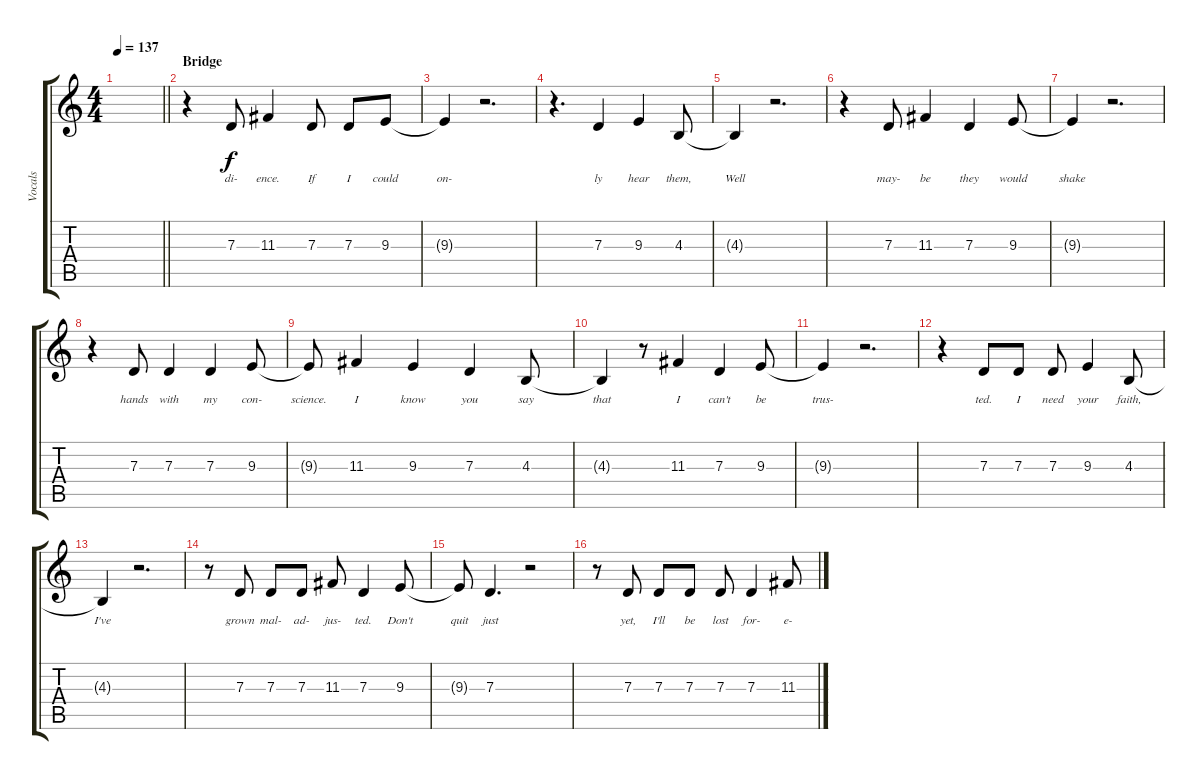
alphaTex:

\track ("Vocals" "Vocals") {instrument flute}
\staff {score tabs}
\tuning (E4 B3 G3 D3 A2 D2) {hide}
\ts (4 4)
\tempo 137
\clef g2
\barLineRight lightlight
\ks c
|
\section ("" "Bridge")
r.4 7.3.8{lyrics (0 "di-") lyrics (1 "") lyrics (2 "") lyrics (3 "") lyrics (4 "")} 11.3.4{lyrics (0 "ence.") lyrics (1 "") lyrics (2 "") lyrics (3 "") lyrics (4 "")} 7.3.8{lyrics (0 "If") lyrics (1 "") lyrics (2 "") lyrics (3 "") lyrics (4 "")} 7.3.8{lyrics (0 "I") lyrics (1 "") lyrics (2 "") lyrics (3 "") lyrics (4 "")} 9.3.8{lyrics (0 "could") lyrics (1 "") lyrics (2 "") lyrics (3 "") lyrics (4 "")} |
9.3{t}.4{lyrics (0 "on-") lyrics (1 "") lyrics (2 "") lyrics (3 "") lyrics (4 "")} r.2{d} |
r.4{d} 7.3.4{lyrics (0 "ly") lyrics (1 "") lyrics (2 "") lyrics (3 "") lyrics (4 "")} 9.3.4{lyrics (0 "hear") lyrics (1 "") lyrics (2 "") lyrics (3 "") lyrics (4 "")} 4.3.8{lyrics (0 "them,") lyrics (1 "") lyrics (2 "") lyrics (3 "") lyrics (4 "")} |
4.3{t}.4{lyrics (0 "Well") lyrics (1 "") lyrics (2 "") lyrics (3 "") lyrics (4 "")} r.2{d} |
r.4 7.3.8{lyrics (0 "may-") lyrics (1 "") lyrics (2 "") lyrics (3 "") lyrics (4 "")} 11.3.4{lyrics (0 "be") lyrics (1 "") lyrics (2 "") lyrics (3 "") lyrics (4 "")} 7.3.4{lyrics (0 "they") lyrics (1 "") lyrics (2 "") lyrics (3 "") lyrics (4 "")} 9.3.8{lyrics (0 "would") lyrics (1 "") lyrics (2 "") lyrics (3 "") lyrics (4 "")} |
9.3{t}.4{lyrics (0 "shake") lyrics (1 "") lyrics (2 "") lyrics (3 "") lyrics (4 "")} r.2{d} |
r.4 7.3.8{lyrics (0 "hands") lyrics (1 "") lyrics (2 "") lyrics (3 "") lyrics (4 "")} 7.3.4{lyrics (0 "with") lyrics (1 "") lyrics (2 "") lyrics (3 "") lyrics (4 "")} 7.3.4{lyrics (0 "my") lyrics (1 "") lyrics (2 "") lyrics (3 "") lyrics (4 "")} 9.3.8{lyrics (0 "con-") lyrics (1 "") lyrics (2 "") lyrics (3 "") lyrics (4 "")} |
9.3{t}.8{lyrics (0 "science.") lyrics (1 "") lyrics (2 "") lyrics (3 "") lyrics (4 "")} 11.3.4{lyrics (0 "I") lyrics (1 "") lyrics (2 "") lyrics (3 "") lyrics (4 "")} 9.3.4{lyrics (0 "know") lyrics (1 "") lyrics (2 "") lyrics (3 "") lyrics (4 "")} 7.3.4{lyrics (0 "you") lyrics (1 "") lyrics (2 "") lyrics (3 "") lyrics (4 "")} 4.3.8{lyrics (0 "say") lyrics (1 "") lyrics (2 "") lyrics (3 "") lyrics (4 "")} |
4.3{t}.4{lyrics (0 "that") lyrics (1 "") lyrics (2 "") lyrics (3 "") lyrics (4 "")} r.8 11.3.4{lyrics (0 "I") lyrics (1 "") lyrics (2 "") lyrics (3 "") lyrics (4 "")} 7.3.4{lyrics (0 "can't") lyrics (1 "") lyrics (2 "") lyrics (3 "") lyrics (4 "")} 9.3.8{lyrics (0 "be") lyrics (1 "") lyrics (2 "") lyrics (3 "") lyrics (4 "")} |
9.3{t}.4{lyrics (0 "trus-") lyrics (1 "") lyrics (2 "") lyrics (3 "") lyrics (4 "")} r.2{d} |
r.4 7.3.8{lyrics (0 "ted.") lyrics (1 "") lyrics (2 "") lyrics (3 "") lyrics (4 "")} 7.3.8{lyrics (0 "I") lyrics (1 "") lyrics (2 "") lyrics (3 "") lyrics (4 "")} 7.3.8{lyrics (0 "need") lyrics (1 "") lyrics (2 "") lyrics (3 "") lyrics (4 "")} 9.3.4{lyrics (0 "your") lyrics (1 "") lyrics (2 "") lyrics (3 "") lyrics (4 "")} 4.3.8{lyrics (0 "faith,") lyrics (1 "") lyrics (2 "") lyrics (3 "") lyrics (4 "")} |
4.3{t}.4{lyrics (0 "I've") lyrics (1 "") lyrics (2 "") lyrics (3 "") lyrics (4 "")} r.2{d} |
r.8 7.3.8{lyrics (0 "grown") lyrics (1 "") lyrics (2 "") lyrics (3 "") lyrics (4 "")} 7.3.8{lyrics (0 "mal-") lyrics (1 "") lyrics (2 "") lyrics (3 "") lyrics (4 "")} 7.3.8{lyrics (0 "ad-") lyrics (1 "") lyrics (2 "") lyrics (3 "") lyrics (4 "")} 11.3.8{lyrics (0 "jus-") lyrics (1 "") lyrics (2 "") lyrics (3 "") lyrics (4 "")} 7.3.4{lyrics (0 "ted.") lyrics (1 "") lyrics (2 "") lyrics (3 "") lyrics (4 "")} 9.3.8{lyrics (0 "Don't") lyrics (1 "") lyrics (2 "") lyrics (3 "") lyrics (4 "")} |
9.3{t}.8{lyrics (0 "quit") lyrics (1 "") lyrics (2 "") lyrics (3 "") lyrics (4 "")} 7.3.4{d lyrics (0 "just") lyrics (1 "") lyrics (2 "") lyrics (3 "") lyrics (4 "")} r.2 |
r.8 7.3.8{lyrics (0 "yet,") lyrics (1 "") lyrics (2 "") lyrics (3 "") lyrics (4 "")} 7.3.8{lyrics (0 "I'll") lyrics (1 "") lyrics (2 "") lyrics (3 "") lyrics (4 "")} 7.3.8{lyrics (0 "be") lyrics (1 "") lyrics (2 "") lyrics (3 "") lyrics (4 "")} 7.3.8{lyrics (0 "lost") lyrics (1 "") lyrics (2 "") lyrics (3 "") lyrics (4 "")} 7.3.4{lyrics (0 "for-") lyrics (1 "") lyrics (2 "") lyrics (3 "") lyrics (4 "")} 11.3.8{lyrics (0 "e-") lyrics (1 "") lyrics (2 "") lyrics (3 "") lyrics (4 "")}
